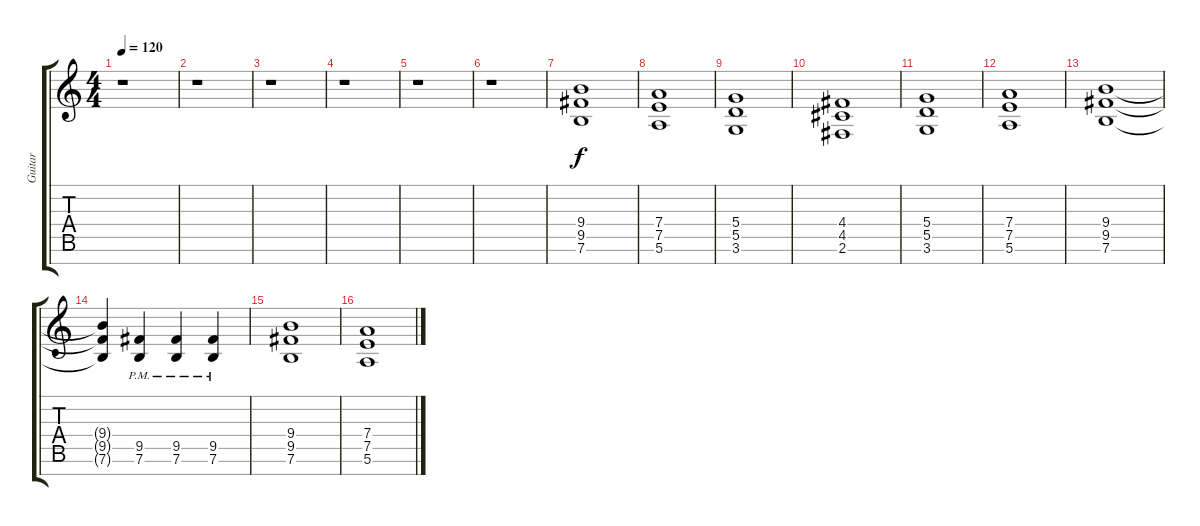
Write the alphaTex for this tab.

\track ("Guitar " "Guitar ") {instrument distortionguitar}
\staff {score tabs}
\tuning (E4 B3 G3 D3 A2 E2 B1) {hide}
\ts (4 4)
\tempo 120
\clef g2
\ks c
r.1{dy f} |
r.1 |
r.1 |
r.1 |
r.1 |
r.1 |
(9.4 9.5 7.6).1 |
(7.4 7.5 5.6).1 |
(5.4 5.5 3.6).1 |
(4.4 4.5 2.6).1 |
(5.4 5.5 3.6).1 |
(7.4 7.5 5.6).1 |
(9.4 9.5 7.6).1 |
(9.4{t} 9.5{t} 7.6{t}).4 (9.5{pm} 7.6{pm}).4 (9.5{pm} 7.6{pm}).4 (9.5{pm} 7.6{pm}).4 |
(9.4 9.5 7.6).1 |
(7.4 7.5 5.6).1
